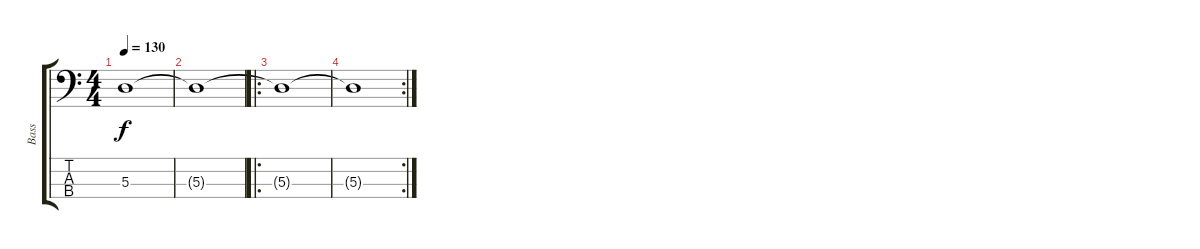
\track ("Bass" "Bass") {instrument electricbassfinger}
\staff {score tabs}
\tuning (G2 D2 A1 E1) {hide}
\ts (4 4)
\tempo 130
\clef f4
\ks c
5.3.1{dy f} |
5.3{t}.1 |
\ro
5.3{t}.1 |
\rc 2
5.3{t}.1
